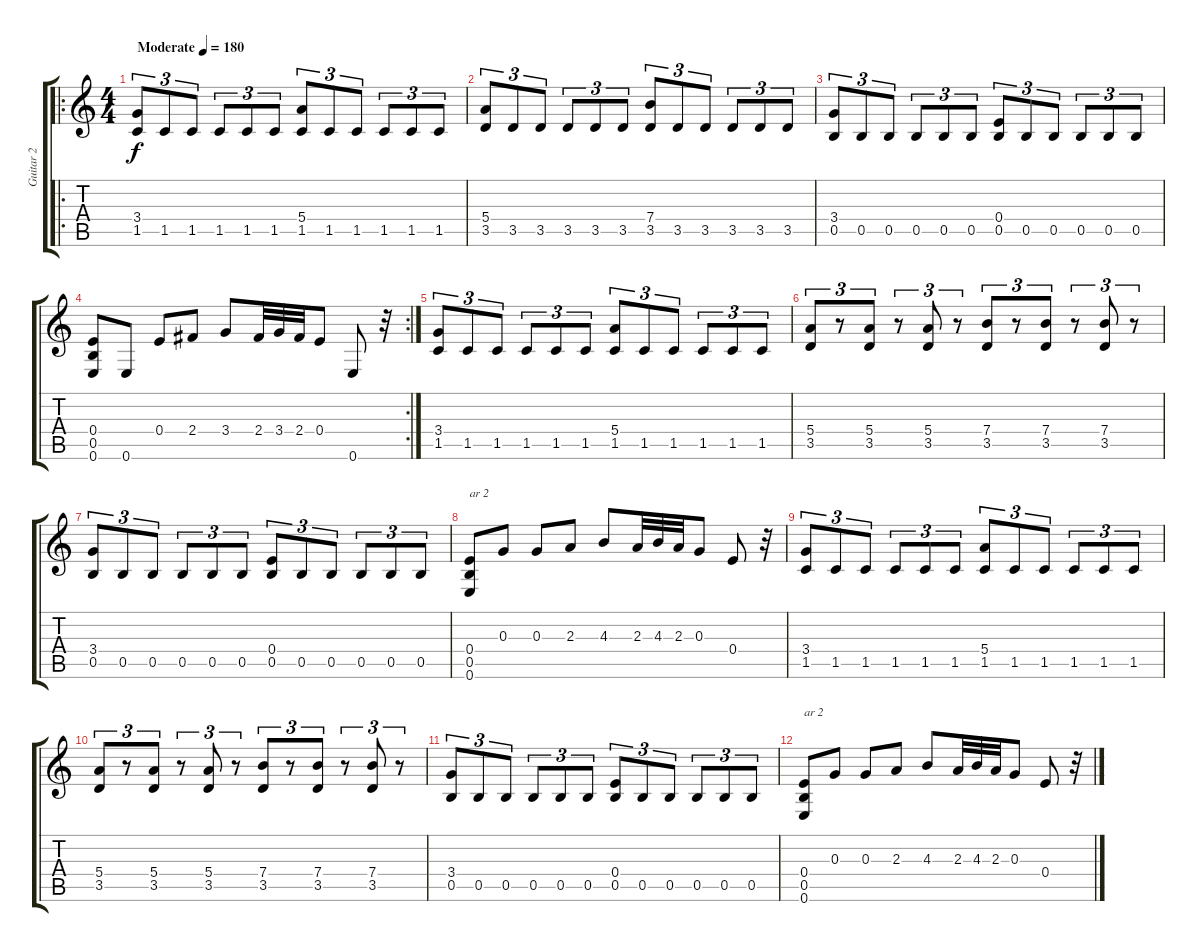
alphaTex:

\track ("Guitar 2" "Guitar 2") {instrument distortionguitar}
\staff {score tabs}
\tuning (E4 B3 G3 E3 B2 E2) {hide}
\ro
\ts (4 4)
\tempo (180 "Moderate")
\clef g2
\ks c
(3.4 1.5).8{tu (3 2) dy f instrument distortionguitar} 1.5.8{tu (3 2)} 1.5.8{tu (3 2)} 1.5.8{tu (3 2)} 1.5.8{tu (3 2)} 1.5.8{tu (3 2)} (5.4 1.5).8{tu (3 2)} 1.5.8{tu (3 2)} 1.5.8{tu (3 2)} 1.5.8{tu (3 2)} 1.5.8{tu (3 2)} 1.5.8{tu (3 2)} |
(5.4 3.5).8{tu (3 2)} 3.5.8{tu (3 2)} 3.5.8{tu (3 2)} 3.5.8{tu (3 2)} 3.5.8{tu (3 2)} 3.5.8{tu (3 2)} (7.4 3.5).8{tu (3 2)} 3.5.8{tu (3 2)} 3.5.8{tu (3 2)} 3.5.8{tu (3 2)} 3.5.8{tu (3 2)} 3.5.8{tu (3 2)} |
(3.4 0.5).8{tu (3 2)} 0.5.8{tu (3 2)} 0.5.8{tu (3 2)} 0.5.8{tu (3 2)} 0.5.8{tu (3 2)} 0.5.8{tu (3 2)} (0.4 0.5).8{tu (3 2)} 0.5.8{tu (3 2)} 0.5.8{tu (3 2)} 0.5.8{tu (3 2)} 0.5.8{tu (3 2)} 0.5.8{tu (3 2)} |
\rc 2
(0.4 0.5 0.6).8 0.6.8 0.4.8 2.4.8 3.4.8 2.4.32 3.4.32 2.4.32 0.4.8 0.6.8 r.32 |
(3.4 1.5).8{tu (3 2)} 1.5.8{tu (3 2)} 1.5.8{tu (3 2)} 1.5.8{tu (3 2)} 1.5.8{tu (3 2)} 1.5.8{tu (3 2)} (5.4 1.5).8{tu (3 2)} 1.5.8{tu (3 2)} 1.5.8{tu (3 2)} 1.5.8{tu (3 2)} 1.5.8{tu (3 2)} 1.5.8{tu (3 2)} |
(5.4 3.5).8{tu (3 2)} r.8{tu (3 2)} (5.4 3.5).8{tu (3 2)} r.8{tu (3 2)} (5.4 3.5).8{tu (3 2)} r.8{tu (3 2)} (7.4 3.5).8{tu (3 2)} r.8{tu (3 2)} (7.4 3.5).8{tu (3 2)} r.8{tu (3 2)} (7.4 3.5).8{tu (3 2)} r.8{tu (3 2)} |
(3.4 0.5).8{tu (3 2)} 0.5.8{tu (3 2)} 0.5.8{tu (3 2)} 0.5.8{tu (3 2)} 0.5.8{tu (3 2)} 0.5.8{tu (3 2)} (0.4 0.5).8{tu (3 2)} 0.5.8{tu (3 2)} 0.5.8{tu (3 2)} 0.5.8{tu (3 2)} 0.5.8{tu (3 2)} 0.5.8{tu (3 2)} |
(0.4 0.5 0.6).8{txt "ar 2"} 0.3.8 0.3.8 2.3.8 4.3.8 2.3.32 4.3.32 2.3.32 0.3.8 0.4.8 r.32 |
(3.4 1.5).8{tu (3 2)} 1.5.8{tu (3 2)} 1.5.8{tu (3 2)} 1.5.8{tu (3 2)} 1.5.8{tu (3 2)} 1.5.8{tu (3 2)} (5.4 1.5).8{tu (3 2)} 1.5.8{tu (3 2)} 1.5.8{tu (3 2)} 1.5.8{tu (3 2)} 1.5.8{tu (3 2)} 1.5.8{tu (3 2)} |
(5.4 3.5).8{tu (3 2)} r.8{tu (3 2)} (5.4 3.5).8{tu (3 2)} r.8{tu (3 2)} (5.4 3.5).8{tu (3 2)} r.8{tu (3 2)} (7.4 3.5).8{tu (3 2)} r.8{tu (3 2)} (7.4 3.5).8{tu (3 2)} r.8{tu (3 2)} (7.4 3.5).8{tu (3 2)} r.8{tu (3 2)} |
(3.4 0.5).8{tu (3 2)} 0.5.8{tu (3 2)} 0.5.8{tu (3 2)} 0.5.8{tu (3 2)} 0.5.8{tu (3 2)} 0.5.8{tu (3 2)} (0.4 0.5).8{tu (3 2)} 0.5.8{tu (3 2)} 0.5.8{tu (3 2)} 0.5.8{tu (3 2)} 0.5.8{tu (3 2)} 0.5.8{tu (3 2)} |
(0.4 0.5 0.6).8{txt "ar 2"} 0.3.8 0.3.8 2.3.8 4.3.8 2.3.32 4.3.32 2.3.32 0.3.8 0.4.8 r.32
